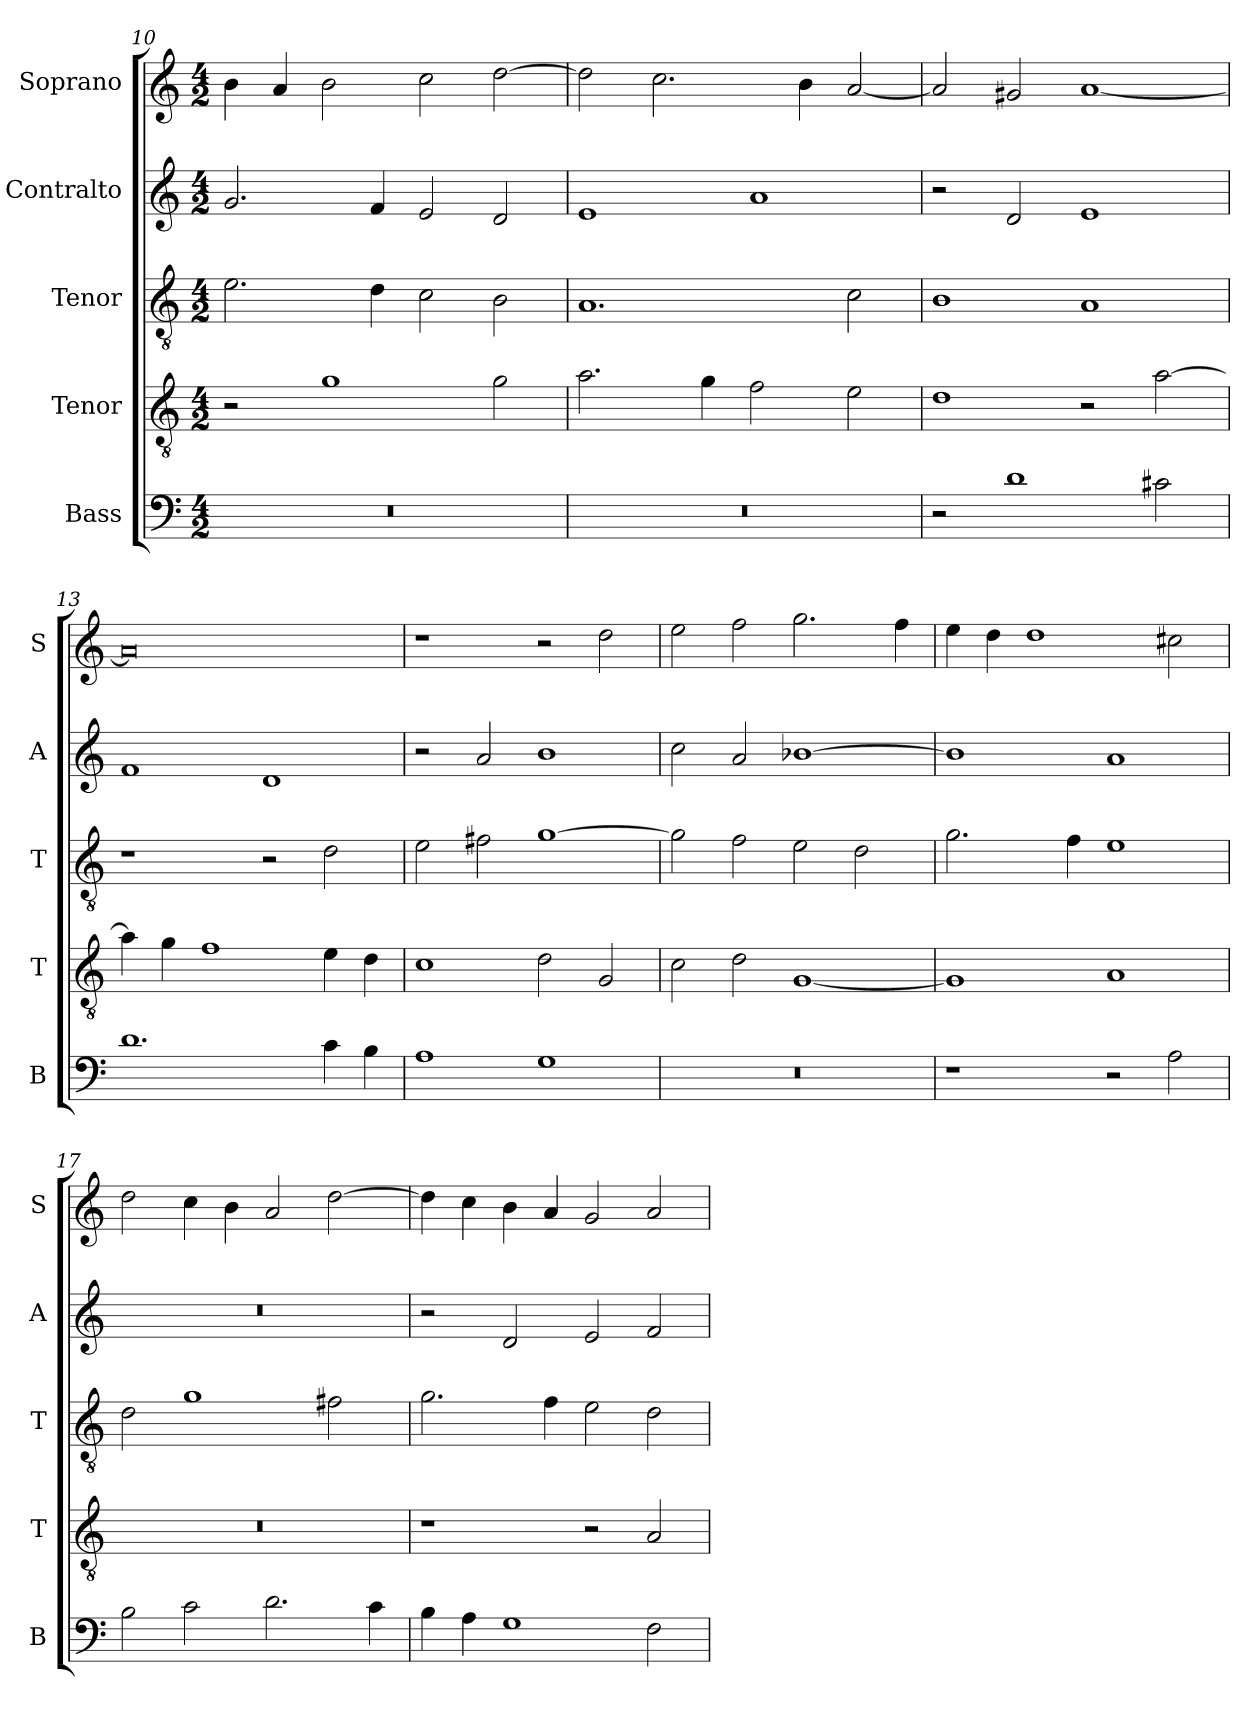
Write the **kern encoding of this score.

**kern	**kern	**kern	**kern	**kern
*part5	*part4	*part3	*part2	*part1
*staff5	*staff4	*staff3	*staff2	*staff1
*I"Bass	*I"Tenor	*I"Tenor	*I"Contralto	*I"Soprano
*I'B	*I'T	*I'T	*I'A	*I'S
*clefF4	*clefGv2	*clefGv2	*clefG2	*clefG2
*k[]	*k[]	*k[]	*k[]	*k[]
*D:dor	*D:dor	*D:dor	*D:dor	*D:dor
*M4/2	*M4/2	*M4/2	*M4/2	*M4/2
=10	=10	=10	=10	=10
0r	2r	2.e	2.g	4b
.	.	.	.	4a
.	1g	.	.	2b
.	.	4d	4f	.
.	.	2c	2e	2cc
.	2g	2B	2d	[2dd
=11	=11	=11	=11	=11
0r	2.a	1.A	1e	2dd]
.	.	.	.	2.cc
.	4g	.	.	.
.	2f	.	1a	.
.	.	.	.	4b
.	2e	2c	.	[2a
=12	=12	=12	=12	=12
2r	1d	1B	2r	2a]
1d	.	.	2d	2g#X
.	2r	1A	1e	[1a
2c#X	[2a	.	.	.
=13	=13	=13	=13	=13
1.d	4a]	1r	1f	0a]
.	4g	.	.	.
.	1f	.	.	.
.	.	2r	1d	.
4c	4e	2d	.	.
4B	4d	.	.	.
=14	=14	=14	=14	=14
1A	1c	2e	2r	1r
.	.	2f#X	2a	.
1G	2d	[1g	1b	2r
.	2G	.	.	2dd
=15	=15	=15	=15	=15
0r	2c	2g]	2cc	2ee
.	2d	2f	2a	2ff
.	[1G	2e	[1b-X	2.gg
.	.	2d	.	.
.	.	.	.	4ff
=16	=16	=16	=16	=16
1r	1G]	2.g	1b-]	4ee
.	.	.	.	4dd
.	.	.	.	1dd
.	.	4f	.	.
2r	1A	1e	1a	.
2A	.	.	.	2cc#X
=17	=17	=17	=17	=17
2B	0r	2d	0r	2dd
2c	.	1g	.	4cc
.	.	.	.	4b
2.d	.	.	.	2a
.	.	2f#X	.	[2dd
4c	.	.	.	.
=18	=18	=18	=18	=18
4B	1r	2.g	2r	4dd]
4A	.	.	.	4cc
1G	.	.	2d	4b
.	.	4f	.	4a
.	2r	2e	2e	2g
2F	2A	2d	2f	2a
=	=	=	=	=
*-	*-	*-	*-	*-
